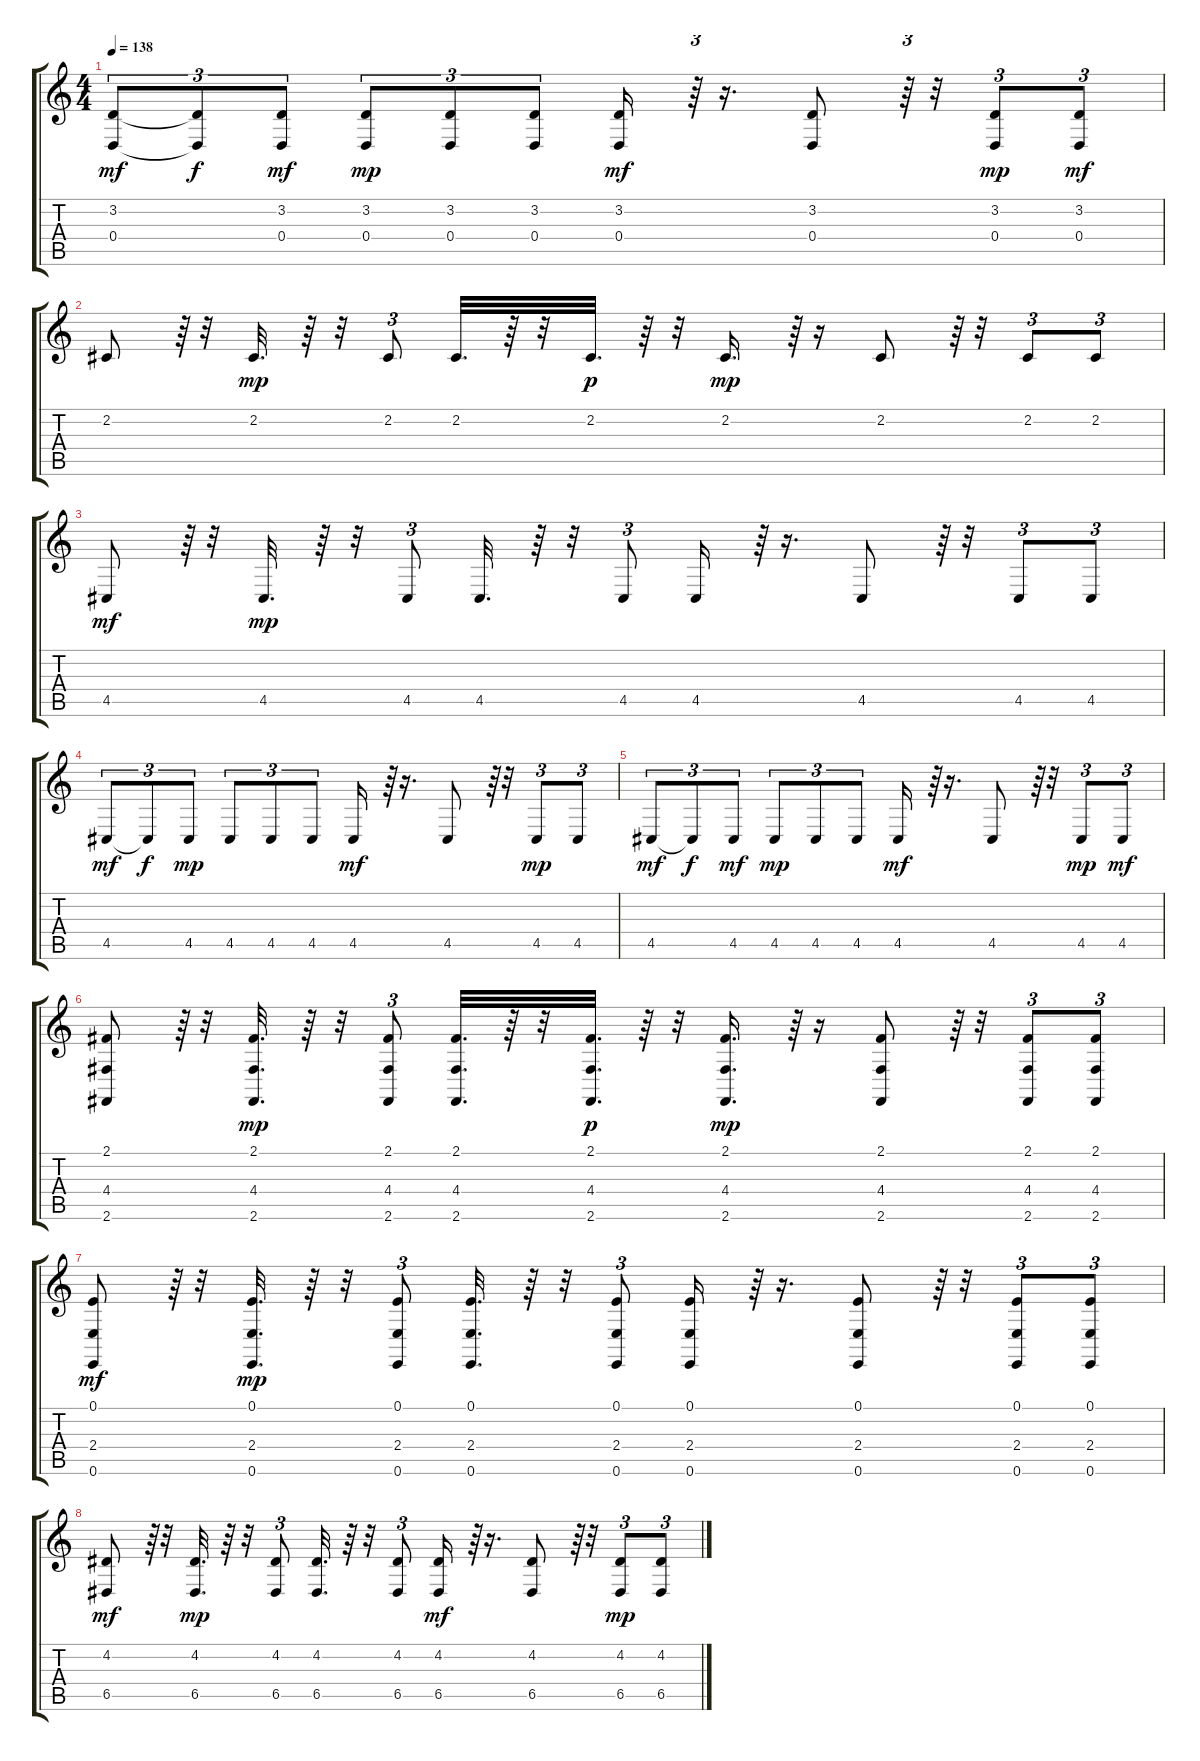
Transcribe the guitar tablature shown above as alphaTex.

\track "" {instrument lead8bassandlead}
\staff {score tabs}
\tuning (E4 B3 G3 D3 A2 E2) {hide}
\ts (4 4)
\tempo 138
\clef g2
\ks c
(3.2 0.4).8{tu (3 2) dy mf} (3.2{t} 0.4{t}).8{tu (3 2) dy f} (3.2 0.4).8{tu (3 2) dy mf} (3.2 0.4).8{tu (3 2) dy mp} (3.2 0.4).8{tu (3 2)} (3.2 0.4).8{tu (3 2)} (3.2 0.4).16{dy mf} r.64{tu (3 2)} r.16{d} (3.2 0.4).8 r.64{tu (3 2)} r.32 (3.2 0.4).8{tu (3 2) dy mp} (3.2 0.4).8{tu (3 2) dy mf} |
2.2.8 r.64{tu (3 2)} r.32 2.2.32{d dy mp} r.64 r.32 2.2.8{tu (3 2)} 2.2.32{d} r.64 r.32 2.2.32{d dy p} r.64 r.32 2.2.16{d dy mp} r.64{tu (3 2)} r.16 2.2.8 r.64{tu (3 2)} r.32 2.2.8{tu (3 2)} 2.2.8{tu (3 2)} |
4.5.8{dy mf} r.64{tu (3 2)} r.32 4.5.32{d dy mp} r.64 r.32 4.5.8{tu (3 2)} 4.5.32{d} r.64 r.32 4.5.8{tu (3 2)} 4.5.16 r.64{tu (3 2)} r.16{d} 4.5.8 r.64{tu (3 2)} r.32 4.5.8{tu (3 2)} 4.5.8{tu (3 2)} |
4.5.8{tu (3 2) dy mf} 4.5{t}.8{tu (3 2) dy f} 4.5.8{tu (3 2) dy mp} 4.5.8{tu (3 2)} 4.5.8{tu (3 2)} 4.5.8{tu (3 2)} 4.5.16{dy mf} r.64{tu (3 2)} r.16{d} 4.5.8 r.64{tu (3 2)} r.32 4.5.8{tu (3 2) dy mp} 4.5.8{tu (3 2)} |
4.5.8{tu (3 2) dy mf} 4.5{t}.8{tu (3 2) dy f} 4.5.8{tu (3 2) dy mf} 4.5.8{tu (3 2) dy mp} 4.5.8{tu (3 2)} 4.5.8{tu (3 2)} 4.5.16{dy mf} r.64{tu (3 2)} r.16{d} 4.5.8 r.64{tu (3 2)} r.32 4.5.8{tu (3 2) dy mp} 4.5.8{tu (3 2) dy mf} |
(2.1 4.4 2.6).8 r.64{tu (3 2)} r.32 (2.1 4.4 2.6).32{d dy mp} r.64 r.32 (2.1 4.4 2.6).8{tu (3 2)} (2.1 4.4 2.6).32{d} r.64 r.32 (2.1 4.4 2.6).32{d dy p} r.64 r.32 (2.1 4.4 2.6).16{d dy mp} r.64{tu (3 2)} r.16 (2.1 4.4 2.6).8 r.64{tu (3 2)} r.32 (2.1 4.4 2.6).8{tu (3 2)} (2.1 4.4 2.6).8{tu (3 2)} |
(0.1 2.4 0.6).8{dy mf} r.64{tu (3 2)} r.32 (0.1 2.4 0.6).32{d dy mp} r.64 r.32 (0.1 2.4 0.6).8{tu (3 2)} (0.1 2.4 0.6).32{d} r.64 r.32 (0.1 2.4 0.6).8{tu (3 2)} (0.1 2.4 0.6).16 r.64{tu (3 2)} r.16{d} (0.1 2.4 0.6).8 r.64{tu (3 2)} r.32 (0.1 2.4 0.6).8{tu (3 2)} (0.1 2.4 0.6).8{tu (3 2)} |
(4.2 6.5).8{dy mf} r.64{tu (3 2)} r.32 (4.2 6.5).32{d dy mp} r.64 r.32 (4.2 6.5).8{tu (3 2)} (4.2 6.5).32{d} r.64 r.32 (4.2 6.5).8{tu (3 2)} (4.2 6.5).16{dy mf} r.64{tu (3 2)} r.16{d} (4.2 6.5).8 r.64{tu (3 2)} r.32 (4.2 6.5).8{tu (3 2) dy mp} (4.2 6.5).8{tu (3 2)}
